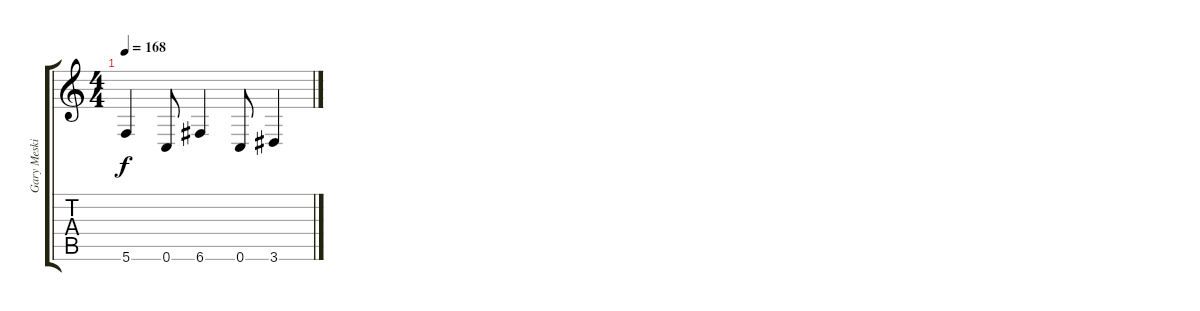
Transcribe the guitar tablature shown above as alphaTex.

\track ("Gary Meskil" "Gary Meski") {instrument electricbasspick}
\staff {score tabs}
\tuning (C4 G3 Eb3 Bb2 F2 C2) {hide}
\ts (4 4)
\tempo 168
\clef g2
\ks c
5.6.4{dy f} 0.6.8 6.6.4 0.6.8 3.6.4
